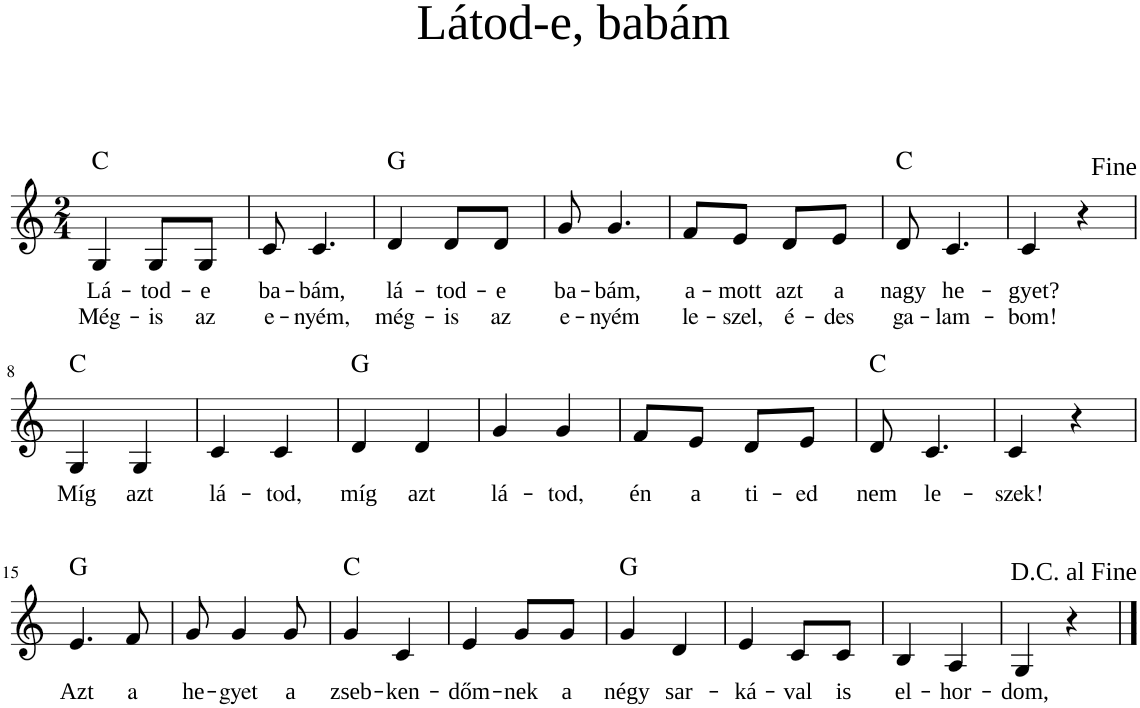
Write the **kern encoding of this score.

**kern	**text	**text	**harte
*part1	*part1	*part1	*part1
*staff1	*staff1	*staff1	*
*I"Piano	*	*	*
*I'Pno	*	*	*
*clefG2	*	*	*
*k[]	*	*	*
*M2/4	*	*	*
=1	=1	=1	=1
!	!LO:LY:b	!LO:LY:b	!
4G/	Lá-	Még-	C:maj
!	!LO:LY:b	!LO:LY:b	!
8G/L	-tod-	-is	.
!	!LO:LY:b	!LO:LY:b	!
8G/J	-e	az	.
=2	=2	=2	=2
!	!LO:LY:b	!LO:LY:b	!
8c/	ba-	e-	.
!	!LO:LY:b	!LO:LY:b	!
4.c/	-bám,	-nyém,	.
=3	=3	=3	=3
!	!LO:LY:b	!LO:LY:b	!
4d/	lá-	még-	G:maj
!	!LO:LY:b	!LO:LY:b	!
8d/L	-tod-	-is	.
!	!LO:LY:b	!LO:LY:b	!
8d/J	-e	az	.
=4	=4	=4	=4
!	!LO:LY:b	!LO:LY:b	!
8g/	ba-	e-	.
!	!LO:LY:b	!LO:LY:b	!
4.g/	-bám,	-nyém	.
=5	=5	=5	=5
!	!LO:LY:b	!LO:LY:b	!
8f/L	a-	le-	.
!	!LO:LY:b	!LO:LY:b	!
8e/J	-mott	-szel,	.
!	!LO:LY:b	!LO:LY:b	!
8d/L	azt	é-	.
!	!LO:LY:b	!LO:LY:b	!
8e/J	a	-des	.
=6	=6	=6	=6
!	!LO:LY:b	!LO:LY:b	!
8d/	nagy	ga-	C:maj
!	!LO:LY:b	!LO:LY:b	!
4.c/	he-	-lam-	.
=7	=7	=7	=7
!	!LO:LY:b	!LO:LY:b	!
4c/	-gyet?	-bom!	.
4r	.	.	.
!LO:TX:a:t=<font face="Times New Roman"/>Fine	!	!	!
!!LO:LB:g=z
=8	=8	=8	=8
!	!LO:LY:b	!	!
4G/	Míg	.	C:maj
!	!LO:LY:b	!	!
4G/	azt	.	.
=9	=9	=9	=9
!	!LO:LY:b	!	!
4c/	lá-	.	.
!	!LO:LY:b	!	!
4c/	-tod,	.	.
=10	=10	=10	=10
!	!LO:LY:b	!	!
4d/	míg	.	G:maj
!	!LO:LY:b	!	!
4d/	azt	.	.
=11	=11	=11	=11
!	!LO:LY:b	!	!
4g/	lá-	.	.
!	!LO:LY:b	!	!
4g/	-tod,	.	.
=12	=12	=12	=12
!	!LO:LY:b	!	!
8f/L	én	.	.
!	!LO:LY:b	!	!
8e/J	a	.	.
!	!LO:LY:b	!	!
8d/L	ti-	.	.
!	!LO:LY:b	!	!
8e/J	-ed	.	.
=13	=13	=13	=13
!	!LO:LY:b	!	!
8d/	nem	.	C:maj
!	!LO:LY:b	!	!
4.c/	le-	.	.
=14	=14	=14	=14
!	!LO:LY:b	!	!
4c/	-szek!	.	.
4r	.	.	.
!!LO:LB:g=z
=15	=15	=15	=15
!	!LO:LY:b	!	!
4.e/	Azt	.	G:maj
!	!LO:LY:b	!	!
8f/	a	.	.
=16	=16	=16	=16
!	!LO:LY:b	!	!
8g/	he-	.	.
!	!LO:LY:b	!	!
4g/	-gyet	.	.
!	!LO:LY:b	!	!
8g/	a	.	.
=17	=17	=17	=17
!	!LO:LY:b	!	!
4g/	zseb-	.	C:maj
!	!LO:LY:b	!	!
4c/	-ken-	.	.
=18	=18	=18	=18
!	!LO:LY:b	!	!
4e/	-dőm-	.	.
!	!LO:LY:b	!	!
8g/L	-nek	.	.
!	!LO:LY:b	!	!
8g/J	a	.	.
=19	=19	=19	=19
!	!LO:LY:b	!	!
4g/	négy	.	G:maj
!	!LO:LY:b	!	!
4d/	sar-	.	.
=20	=20	=20	=20
!	!LO:LY:b	!	!
4e/	-ká-	.	.
!	!LO:LY:b	!	!
8c/L	-val	.	.
!	!LO:LY:b	!	!
8c/J	is	.	.
=21	=21	=21	=21
!	!LO:LY:b	!	!
4B/	el-	.	.
!	!LO:LY:b	!	!
4A/	-hor-	.	.
=22	=22	=22	=22
!	!LO:LY:b	!	!
4G/	-dom,	.	.
4r	.	.	.
!LO:TX:a:t=<font face="Times New Roman"/>D.C. al Fine	!	!	!
==	==	==	==
*-	*-	*-	*-
